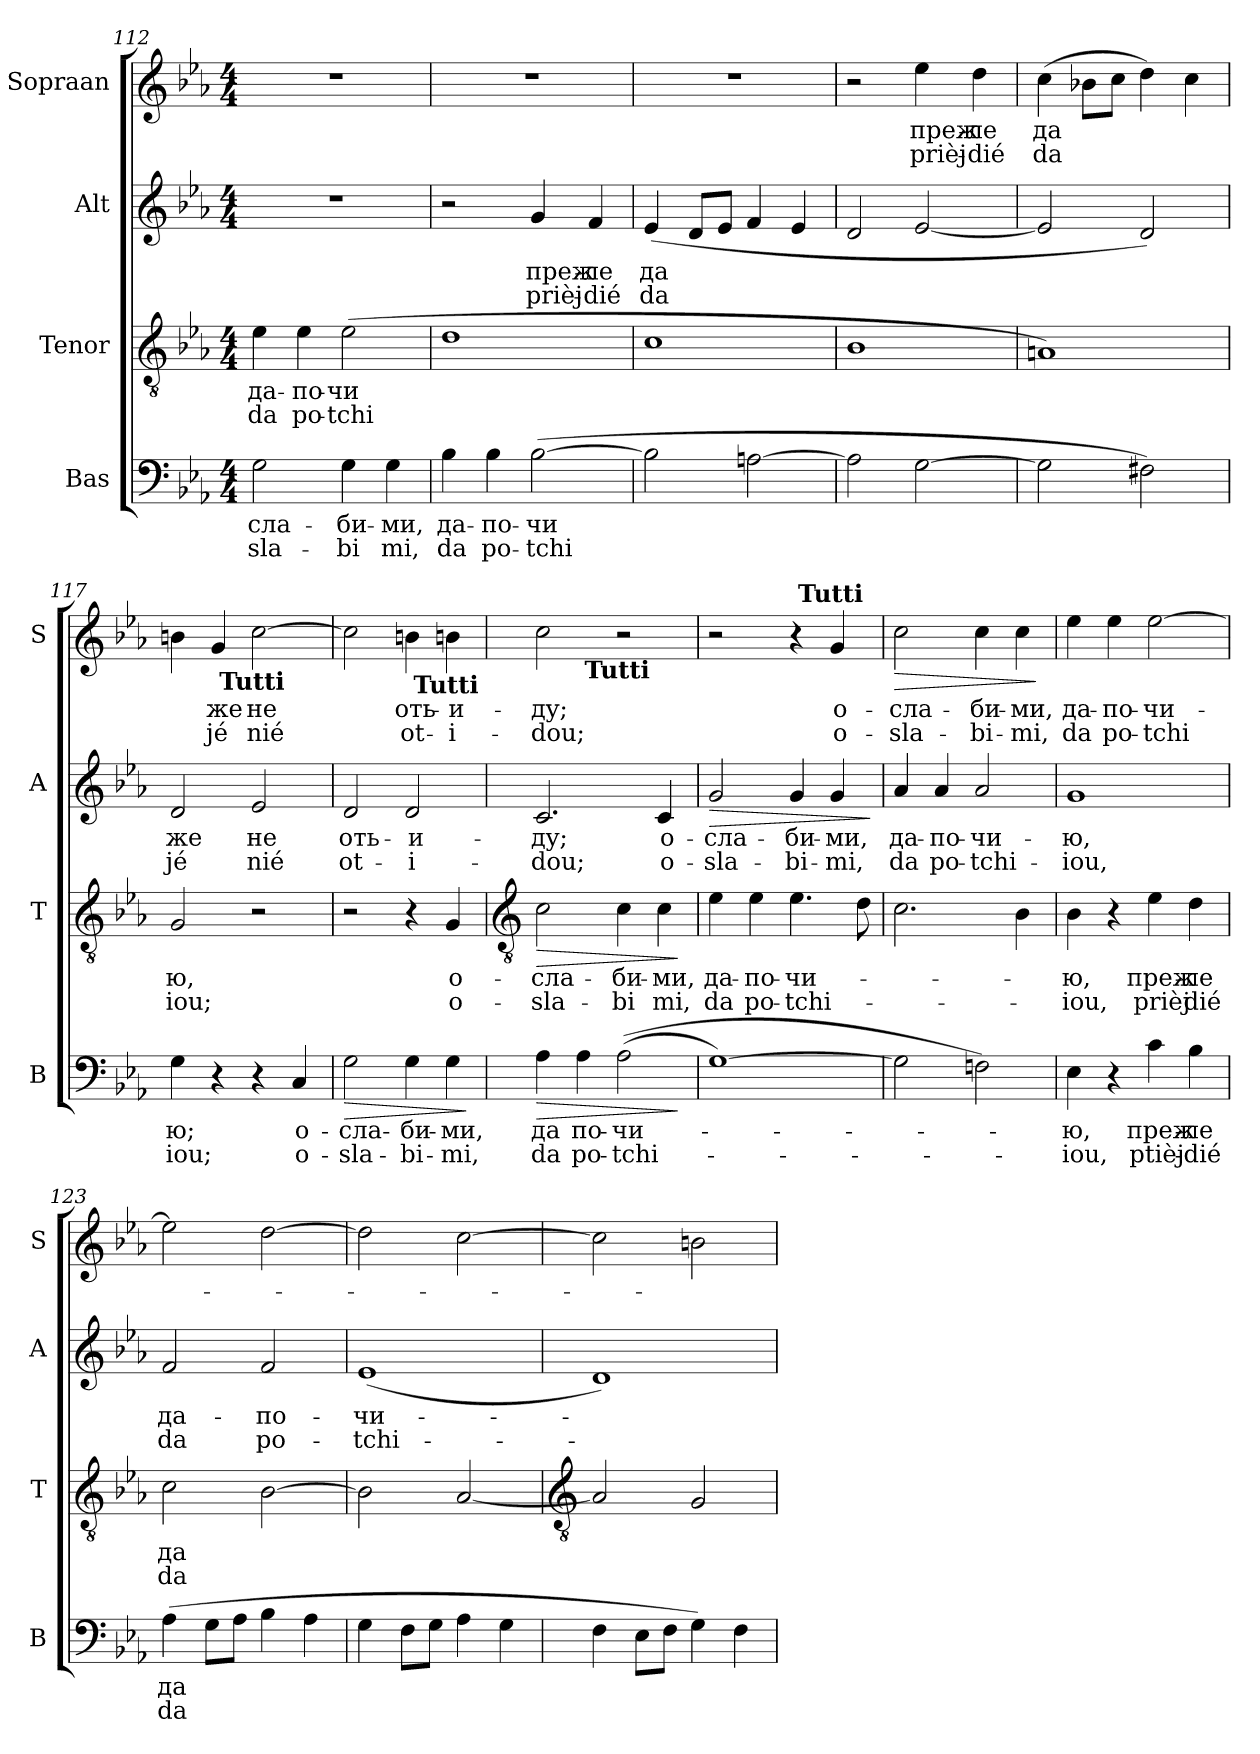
**kern	**text	**text	**dynam	**kern	**text	**text	**dynam	**kern	**text	**text	**dynam	**kern	**text	**text	**dynam
*part4	*part4	*part4	*part4	*part3	*part3	*part3	*part3	*part2	*part2	*part2	*part2	*part1	*part1	*part1	*part1
*staff4	*staff4	*staff4	*staff4	*staff3	*staff3	*staff3	*staff3	*staff2	*staff2	*staff2	*staff2	*staff1	*staff1	*staff1	*staff1
*I"Bas	*	*	*	*I"Tenor	*	*	*	*I"Alt	*	*	*	*I"Sopraan	*	*	*
*I'B	*	*	*	*I'T	*	*	*	*I'A	*	*	*	*I'S	*	*	*
!!LO:LB:g=z
*clefF4	*	*	*	*clefGv2	*	*	*	*clefG2	*	*	*	*clefG2	*	*	*
*k[b-e-a-]	*	*	*	*k[b-e-a-]	*	*	*	*k[b-e-a-]	*	*	*	*k[b-e-a-]	*	*	*
*E-:	*	*	*	*E-:	*	*	*	*E-:	*	*	*	*E-:	*	*	*
*M4/4	*	*	*	*M4/4	*	*	*	*M4/4	*	*	*	*M4/4	*	*	*
=112	=112	=112	=112	=112	=112	=112	=112	=112	=112	=112	=112	=112	=112	=112	=112
!	!LO:LY:b	!LO:LY:b	!	!	!LO:LY:b	!LO:LY:b	!	!	!	!	!	!	!	!	!
2G\	-cлa-	-sla-	.	4e-\	дa-	-da	.	1r	.	.	.	1r	.	.	.
!	!	!	!	!	!LO:LY:b	!LO:LY:b	!	!	!	!	!	!	!	!	!
.	.	.	.	4e-\	по-	-po-	.	.	.	.	.	.	.	.	.
!	!LO:LY:b	!LO:LY:b	!	!	!LO:LY:b	!LO:LY:b	!	!	!	!	!	!	!	!	!
4G\	-би-	-bi	.	(>2e-\	-чи	tchi	.	.	.	.	.	.	.	.	.
!	!LO:LY:b	!LO:LY:b	!	!	!	!	!	!	!	!	!	!	!	!	!
4G\	ми,	mi,	.	.	.	.	.	.	.	.	.	.	.	.	.
=113	=113	=113	=113	=113	=113	=113	=113	=113	=113	=113	=113	=113	=113	=113	=113
!	!LO:LY:b	!LO:LY:b	!	!	!	!	!	!	!	!	!	!	!	!	!
4B-\	дa-	-da	.	1d	.	.	.	2r	.	.	.	1r	.	.	.
!	!LO:LY:b	!LO:LY:b	!	!	!	!	!	!	!	!	!	!	!	!	!
4B-\	по-	-po-	.	.	.	.	.	.	.	.	.	.	.	.	.
!	!LO:LY:b	!LO:LY:b	!	!	!	!	!	!	!LO:LY:b	!LO:LY:b	!	!	!	!	!
(>[2B-\	-чи	tchi	.	.	.	.	.	4g/	пpeж-	-prièj-	.	.	.	.	.
!	!	!	!	!	!	!	!	!	!LO:LY:b	!LO:LY:b	!	!	!	!	!
.	.	.	.	.	.	.	.	4f/	-лe	dié	.	.	.	.	.
=114	=114	=114	=114	=114	=114	=114	=114	=114	=114	=114	=114	=114	=114	=114	=114
!	!	!	!	!	!	!	!	!	!LO:LY:b	!LO:LY:b	!	!	!	!	!
2B-\]	.	.	.	1c	.	.	.	(<4e-/	дa	da	.	1r	.	.	.
.	.	.	.	.	.	.	.	8d/L	.	.	.	.	.	.	.
.	.	.	.	.	.	.	.	8e-/J	.	.	.	.	.	.	.
[2An\	.	.	.	.	.	.	.	4f/	.	.	.	.	.	.	.
.	.	.	.	.	.	.	.	4e-/	.	.	.	.	.	.	.
=115	=115	=115	=115	=115	=115	=115	=115	=115	=115	=115	=115	=115	=115	=115	=115
2A\]	.	.	.	1B-	.	.	.	2d/	.	.	.	2r	.	.	.
!	!	!	!	!	!	!	!	!	!	!	!	!	!LO:LY:b	!LO:LY:b	!
[2G\	.	.	.	.	.	.	.	[2e-/	.	.	.	4ee-\	пpeж-	-prièj-	.
!	!	!	!	!	!	!	!	!	!	!	!	!	!LO:LY:b	!LO:LY:b	!
.	.	.	.	.	.	.	.	.	.	.	.	4dd\	-лe	dié	.
=116	=116	=116	=116	=116	=116	=116	=116	=116	=116	=116	=116	=116	=116	=116	=116
!	!	!	!	!	!	!	!	!	!	!	!	!	!LO:LY:b	!LO:LY:b	!
2G\]	.	.	.	1An)	.	.	.	2e-/]	.	.	.	(>4cc\	дa	da	.
.	.	.	.	.	.	.	.	.	.	.	.	8b-X\L	.	.	.
.	.	.	.	.	.	.	.	.	.	.	.	8cc\J	.	.	.
2F#X\)	.	.	.	.	.	.	.	2d/)	.	.	.	4dd\)	.	.	.
.	.	.	.	.	.	.	.	.	.	.	.	4cc\	.	.	.
=117	=117	=117	=117	=117	=117	=117	=117	=117	=117	=117	=117	=117	=117	=117	=117
!	!LO:LY:b	!LO:LY:b	!	!	!LO:LY:b	!LO:LY:b	!	!	!LO:LY:b	!LO:LY:b	!	!	!	!	!
4G\	ю;	iou;	.	2G/	ю,	iou;	.	2d/	жe	jé	.	4bn\	.	.	.
!	!	!	!	!	!	!	!	!	!	!	!	!	!LO:LY:b	!LO:LY:b	!
4r	.	.	.	.	.	.	.	.	.	.	.	4g/	жe	jé	.
!	!	!	!	!	!	!	!	!	!	!	!	!LO:TX:b:B:cj:t=Tutti	!	!	!
!	!	!	!	!	!	!	!	!	!LO:LY:b	!LO:LY:b	!	!	!LO:LY:b	!LO:LY:b	!
4r	.	.	.	2r	.	.	.	2e-/	нe	nié	.	[2cc\	нe	nié	.
!	!LO:LY:b	!LO:LY:b	!	!	!	!	!	!	!	!	!	!	!	!	!
4C/	o-	-o-	.	.	.	.	.	.	.	.	.	.	.	.	.
=118	=118	=118	=118	=118	=118	=118	=118	=118	=118	=118	=118	=118	=118	=118	=118
!	!LO:LY:b	!LO:LY:b	!LO:HP:b	!	!	!	!	!	!LO:LY:b	!LO:LY:b	!	!	!	!	!
2G\	-cлa-	-sla-	>	2r	.	.	.	2d/	oть-	-ot-	.	2cc\]	.	.	.
!	!LO:LY:b	!LO:LY:b	!	!	!	!	!	!	!LO:LY:b	!LO:LY:b	!	!	!LO:LY:b	!LO:LY:b	!
4G\	-би-	-bi-	.	4r	.	.	.	2d/	-и-	-i-	.	4bn\	oть-	-ot-	.
!	!	!	!	!	!	!	!	!	!	!	!	!LO:TX:b:B:cj:t=Tutti	!	!	!
!	!LO:LY:b	!LO:LY:b	!	!	!LO:LY:b	!LO:LY:b	!	!	!	!	!	!	!LO:LY:b	!LO:LY:b	!
4G\	-ми,	mi,	.	4G/	o-	-o-	.	.	.	.	.	4bn\	-и-	-i-	.
.	.	.	]	.	.	.	.	.	.	.	.	.	.	.	.
!!LO:LB:g=z
=119	=119	=119	=119	=119	=119	=119	=119	=119	=119	=119	=119	=119	=119	=119	=119
*	*	*	*	*clefGv2	*	*	*	*	*	*	*	*	*	*	*
!	!LO:LY:b	!LO:LY:b	!LO:HP:b	!	!LO:LY:b	!LO:LY:b	!LO:HP:b	!	!LO:LY:b	!LO:LY:b	!	!	!LO:LY:b	!LO:LY:b	!
4A-\	дa	da	>	2c\	-cлa-	-sla-	>	2.c/	-дy;	dou;	.	2cc\	-дy;	dou;	.
!	!LO:LY:b	!LO:LY:b	!	!	!	!	!	!	!	!	!	!	!	!	!
4A-\	по-	-po-	.	.	.	.	.	.	.	.	.	.	.	.	.
!	!	!	!	!	!	!	!	!	!	!	!	!LO:TX:b:B:cj:t=Tutti	!	!	!
!	!LO:LY:b	!LO:LY:b	!	!	!LO:LY:b	!LO:LY:b	!	!	!	!	!	!	!	!	!
(>(>2A-\	-чи-	-tchi-	.	4c\	-би-	-bi	.	.	.	.	.	2r	.	.	.
!	!	!	!	!	!LO:LY:b	!LO:LY:b	!	!	!LO:LY:b	!LO:LY:b	!	!	!	!	!
.	.	.	.	4c\	ми,	mi,	.	4c/	о-	-o-	.	.	.	.	.
.	.	.	]	.	.	.	]	.	.	.	.	.	.	.	.
=120	=120	=120	=120	=120	=120	=120	=120	=120	=120	=120	=120	=120	=120	=120	=120
!	!	!	!	!	!LO:LY:b	!LO:LY:b	!	!	!LO:LY:b	!LO:LY:b	!LO:HP:b	!	!	!	!
[1G)	.	.	.	4e-\	дa-	-da	.	2g/	-cлa-	-sla-	>	2r	.	.	.
!	!	!	!	!	!LO:LY:b	!LO:LY:b	!	!	!	!	!	!	!	!	!
.	.	.	.	4e-\	по-	-po-	.	.	.	.	.	.	.	.	.
!	!	!	!	!	!LO:LY:b	!LO:LY:b	!	!	!LO:LY:b	!LO:LY:b	!	!	!	!	!
.	.	.	.	4.e-\	-чи-	-tchi-	.	4g/	-би-	-bi-	.	4r	.	.	.
!	!	!	!	!	!	!	!	!	!	!	!	!LO:TX:a:B:cj:t=Tutti	!	!	!
!	!	!	!	!	!	!	!	!	!LO:LY:b	!LO:LY:b	!	!	!LO:LY:b	!LO:LY:b	!
.	.	.	.	.	.	.	.	4g/	-ми,	mi,	.	4g/	о-	-o-	.
.	.	.	.	8d\	.	.	.	.	.	.	.	.	.	.	.
.	.	.	.	.	.	.	.	.	.	.	]	.	.	.	.
=121	=121	=121	=121	=121	=121	=121	=121	=121	=121	=121	=121	=121	=121	=121	=121
!	!	!	!	!	!	!	!	!	!LO:LY:b	!LO:LY:b	!	!	!LO:LY:b	!LO:LY:b	!LO:HP:b
2G\]	.	.	.	2.c\	.	.	.	4a-/	дa-	-da	.	2cc\	-cлa-	-sla-	>
!	!	!	!	!	!	!	!	!	!LO:LY:b	!LO:LY:b	!	!	!	!	!
.	.	.	.	.	.	.	.	4a-/	по-	-po-	.	.	.	.	.
!	!	!	!	!	!	!	!	!	!LO:LY:b	!LO:LY:b	!	!	!LO:LY:b	!LO:LY:b	!
2Fn\)	.	.	.	.	.	.	.	2a-/	-чи-	-tchi-	.	4cc\	-би-	-bi-	.
!	!	!	!	!	!	!	!	!	!	!	!	!	!LO:LY:b	!LO:LY:b	!
.	.	.	.	4B-\	.	.	.	.	.	.	.	4cc\	-ми,	mi,	.
.	.	.	.	.	.	.	.	.	.	.	.	.	.	.	]
=122	=122	=122	=122	=122	=122	=122	=122	=122	=122	=122	=122	=122	=122	=122	=122
!	!LO:LY:b	!LO:LY:b	!	!	!LO:LY:b	!LO:LY:b	!	!	!LO:LY:b	!LO:LY:b	!	!	!LO:LY:b	!LO:LY:b	!
4E-\	-ю,	iou,	.	4B-\	-ю,	iou,	.	1g	-ю,	iou,	.	4ee-\	дa-	-da	.
!	!	!	!	!	!	!	!	!	!	!	!	!	!LO:LY:b	!LO:LY:b	!
4r	.	.	.	4r	.	.	.	.	.	.	.	4ee-\	по-	-po-	.
!	!LO:LY:b	!LO:LY:b	!	!	!LO:LY:b	!LO:LY:b	!	!	!	!	!	!	!LO:LY:b	!LO:LY:b	!
4c\	пpeж-	-ptièj-	.	4e-\	пpeж-	-prièj	.	.	.	.	.	[2ee-\	-чи-	-tchi	.
!	!LO:LY:b	!LO:LY:b	!	!	!LO:LY:b	!LO:LY:b	!	!	!	!	!	!	!	!	!
4B-\	-лe	dié	.	4d\	лe	dié	.	.	.	.	.	.	.	.	.
=123	=123	=123	=123	=123	=123	=123	=123	=123	=123	=123	=123	=123	=123	=123	=123
!	!LO:LY:b	!LO:LY:b	!	!	!LO:LY:b	!LO:LY:b	!	!	!LO:LY:b	!LO:LY:b	!	!	!	!	!
(>4A-\	дa	da	.	2c\	дa	da	.	2f/	дa-	-da	.	2ee-\]	.	.	.
8G\L	.	.	.	.	.	.	.	.	.	.	.	.	.	.	.
8A-\J	.	.	.	.	.	.	.	.	.	.	.	.	.	.	.
!	!	!	!	!	!	!	!	!	!LO:LY:b	!LO:LY:b	!	!	!	!	!
4B-\	.	.	.	[2B-\	.	.	.	2f/	по-	-po-	.	[2dd\	.	.	.
4A-\	.	.	.	.	.	.	.	.	.	.	.	.	.	.	.
=124	=124	=124	=124	=124	=124	=124	=124	=124	=124	=124	=124	=124	=124	=124	=124
!	!	!	!	!	!	!	!	!	!LO:LY:b	!LO:LY:b	!	!	!	!	!
4G\	.	.	.	2B-\]	.	.	.	(<1e-	-чи-	-tchi-	.	2dd\]	.	.	.
8F\L	.	.	.	.	.	.	.	.	.	.	.	.	.	.	.
8G\J	.	.	.	.	.	.	.	.	.	.	.	.	.	.	.
4A-\	.	.	.	[2A-/	.	.	.	.	.	.	.	[2cc\	.	.	.
4G\	.	.	.	.	.	.	.	.	.	.	.	.	.	.	.
!!LO:LB:g=z
=125	=125	=125	=125	=125	=125	=125	=125	=125	=125	=125	=125	=125	=125	=125	=125
*	*	*	*	*clefGv2	*	*	*	*	*	*	*	*	*	*	*
4F\	.	.	.	2A-/]	.	.	.	1d)	.	.	.	2cc\]	.	.	.
8E-\L	.	.	.	.	.	.	.	.	.	.	.	.	.	.	.
8F\J	.	.	.	.	.	.	.	.	.	.	.	.	.	.	.
4G\)	.	.	.	2G/	.	.	.	.	.	.	.	2bn\	.	.	.
4F\	.	.	.	.	.	.	.	.	.	.	.	.	.	.	.
=	=	=	=	=	=	=	=	=	=	=	=	=	=	=	=
*-	*-	*-	*-	*-	*-	*-	*-	*-	*-	*-	*-	*-	*-	*-	*-
